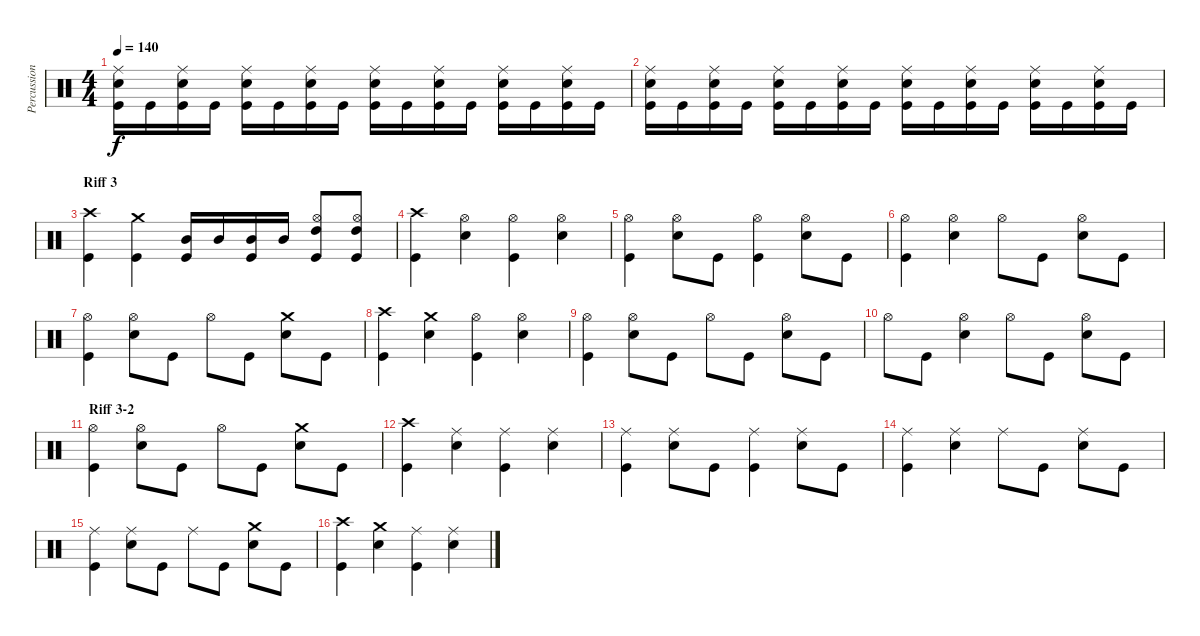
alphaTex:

\track ("Percussions" "Percussion") {instrument percussion}
\staff {score}
\articulation defaults
\ts (4 4)
\tempo 140
\clef neutral
\ks c
("Ride (middle)" "Electric Snare (hit)" "Kick (hit)").16{dy f} "Kick (hit)".16 ("Ride (middle)" "Electric Snare (hit)" "Kick (hit)").16 "Kick (hit)".16 ("Ride (middle)" "Electric Snare (hit)" "Kick (hit)").16 "Kick (hit)".16 ("Ride (middle)" "Electric Snare (hit)" "Kick (hit)").16 "Kick (hit)".16 ("Ride (middle)" "Electric Snare (hit)" "Kick (hit)").16 "Kick (hit)".16 ("Ride (middle)" "Electric Snare (hit)" "Kick (hit)").16 "Kick (hit)".16 ("Ride (middle)" "Electric Snare (hit)" "Kick (hit)").16 "Kick (hit)".16 ("Ride (middle)" "Electric Snare (hit)" "Kick (hit)").16 "Kick (hit)".16 |
("Ride (middle)" "Electric Snare (hit)" "Kick (hit)").16 "Kick (hit)".16 ("Ride (middle)" "Electric Snare (hit)" "Kick (hit)").16 "Kick (hit)".16 ("Ride (middle)" "Electric Snare (hit)" "Kick (hit)").16 "Kick (hit)".16 ("Ride (middle)" "Electric Snare (hit)" "Kick (hit)").16 "Kick (hit)".16 ("Ride (middle)" "Electric Snare (hit)" "Kick (hit)").16 "Kick (hit)".16 ("Ride (middle)" "Electric Snare (hit)" "Kick (hit)").16 "Kick (hit)".16 ("Ride (middle)" "Electric Snare (hit)" "Kick (hit)").16 "Kick (hit)".16 ("Ride (middle)" "Electric Snare (hit)" "Kick (hit)").16 "Kick (hit)".16 |
\section ("" "Riff 3")
("Crash high (hit)" "Kick (hit)").4 ("Crash medium (hit)" "Kick (hit)").4 ("Mid Tom (hit)" "Kick (hit)").16 "Mid Tom (hit)".16 ("Mid Tom (hit)" "Kick (hit)").16 "Mid Tom (hit)".16 ("Hi-Hat (open)" "High Tom (hit)" "Kick (hit)").8 ("Hi-Hat (open)" "High Tom (hit)" "Kick (hit)").8 |
("Crash high (hit)" "Kick (hit)").4 ("Hi-Hat (open)" "Electric Snare (hit)").4 ("Hi-Hat (open)" "Kick (hit)").4 ("Hi-Hat (open)" "Electric Snare (hit)").4 |
("Hi-Hat (open)" "Kick (hit)").4 ("Hi-Hat (open)" "Electric Snare (hit)").8 "Kick (hit)".8 ("Hi-Hat (open)" "Kick (hit)").4 ("Hi-Hat (open)" "Electric Snare (hit)").8 "Kick (hit)".8 |
("Hi-Hat (open)" "Kick (hit)").4 ("Hi-Hat (open)" "Electric Snare (hit)").4 "Hi-Hat (open)".8 "Kick (hit)".8 ("Hi-Hat (open)" "Electric Snare (hit)").8 "Kick (hit)".8 |
("Hi-Hat (open)" "Kick (hit)").4 ("Hi-Hat (open)" "Electric Snare (hit)").8 "Kick (hit)".8 "Hi-Hat (open)".8 "Kick (hit)".8 ("Crash medium (hit)" "Electric Snare (hit)").8 "Kick (hit)".8 |
("Crash high (hit)" "Kick (hit)").4 ("Crash medium (hit)" "Electric Snare (hit)").4 ("Hi-Hat (open)" "Kick (hit)").4 ("Hi-Hat (open)" "Electric Snare (hit)").4 |
("Hi-Hat (open)" "Kick (hit)").4 ("Hi-Hat (open)" "Electric Snare (hit)").8 "Kick (hit)".8 "Hi-Hat (open)".8 "Kick (hit)".8 ("Hi-Hat (open)" "Electric Snare (hit)").8 "Kick (hit)".8 |
"Hi-Hat (open)".8 "Kick (hit)".8 ("Hi-Hat (open)" "Electric Snare (hit)").4 "Hi-Hat (open)".8 "Kick (hit)".8 ("Hi-Hat (open)" "Electric Snare (hit)").8 "Kick (hit)".8 |
\section ("" "Riff 3-2")
("Hi-Hat (open)" "Kick (hit)").4 ("Hi-Hat (open)" "Electric Snare (hit)").8 "Kick (hit)".8 "Hi-Hat (open)".8 "Kick (hit)".8 ("Crash medium (hit)" "Electric Snare (hit)").8 "Kick (hit)".8 |
("Crash high (hit)" "Kick (hit)").4 ("Ride (middle)" "Electric Snare (hit)").4 ("Ride (middle)" "Kick (hit)").4 ("Ride (middle)" "Electric Snare (hit)").4 |
("Ride (middle)" "Kick (hit)").4 ("Ride (middle)" "Electric Snare (hit)").8 "Kick (hit)".8 ("Ride (middle)" "Kick (hit)").4 ("Ride (middle)" "Electric Snare (hit)").8 "Kick (hit)".8 |
("Ride (middle)" "Kick (hit)").4 ("Ride (middle)" "Electric Snare (hit)").4 "Ride (middle)".8 "Kick (hit)".8 ("Ride (middle)" "Electric Snare (hit)").8 "Kick (hit)".8 |
("Ride (middle)" "Kick (hit)").4 ("Ride (middle)" "Electric Snare (hit)").8 "Kick (hit)".8 "Ride (middle)".8 "Kick (hit)".8 ("Crash medium (hit)" "Electric Snare (hit)").8 "Kick (hit)".8 |
("Crash high (hit)" "Kick (hit)").4 ("Crash medium (hit)" "Electric Snare (hit)").4 ("Ride (middle)" "Kick (hit)").4 ("Ride (middle)" "Electric Snare (hit)").4
